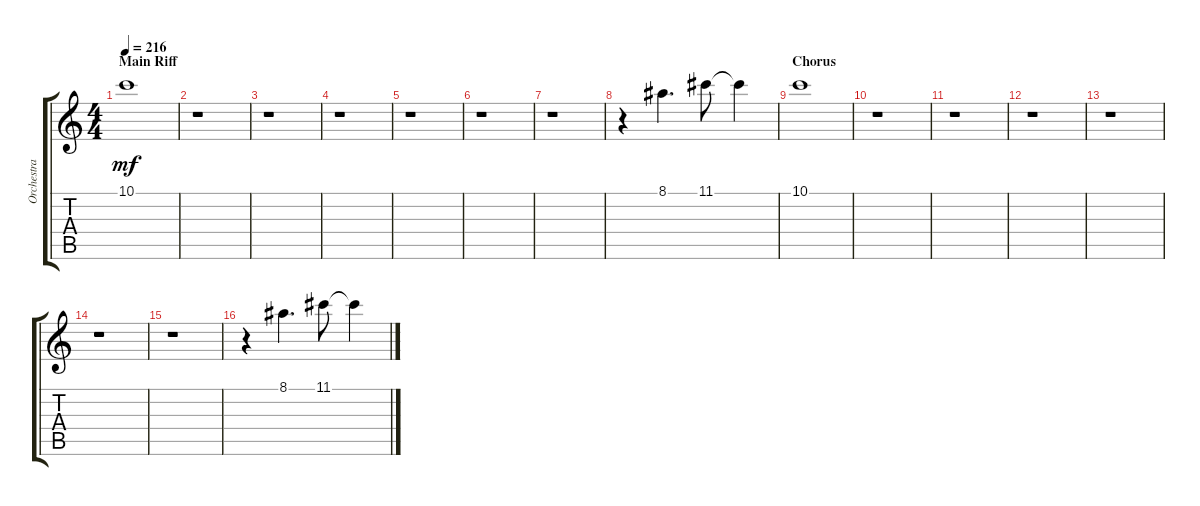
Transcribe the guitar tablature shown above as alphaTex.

\track ("Orchestra Hit" "Orchestra ") {instrument electricguitarclean}
\staff {score tabs}
\tuning (D4 A3 F3 C3 G2 C2) {hide}
\ts (4 4)
\section ("" "Main Riff")
\tempo 216
\clef g2
\ks aminor
10.1.1{dy mf} |
r.1 |
r.1 |
r.1 |
r.1 |
r.1 |
r.1 |
r.4 8.1.4{d} 11.1.8 11.1{t}.4 |
\section ("" "Chorus")
10.1.1 |
r.1 |
r.1 |
r.1 |
r.1 |
r.1 |
r.1 |
r.4 8.1.4{d} 11.1.8 11.1{t}.4
